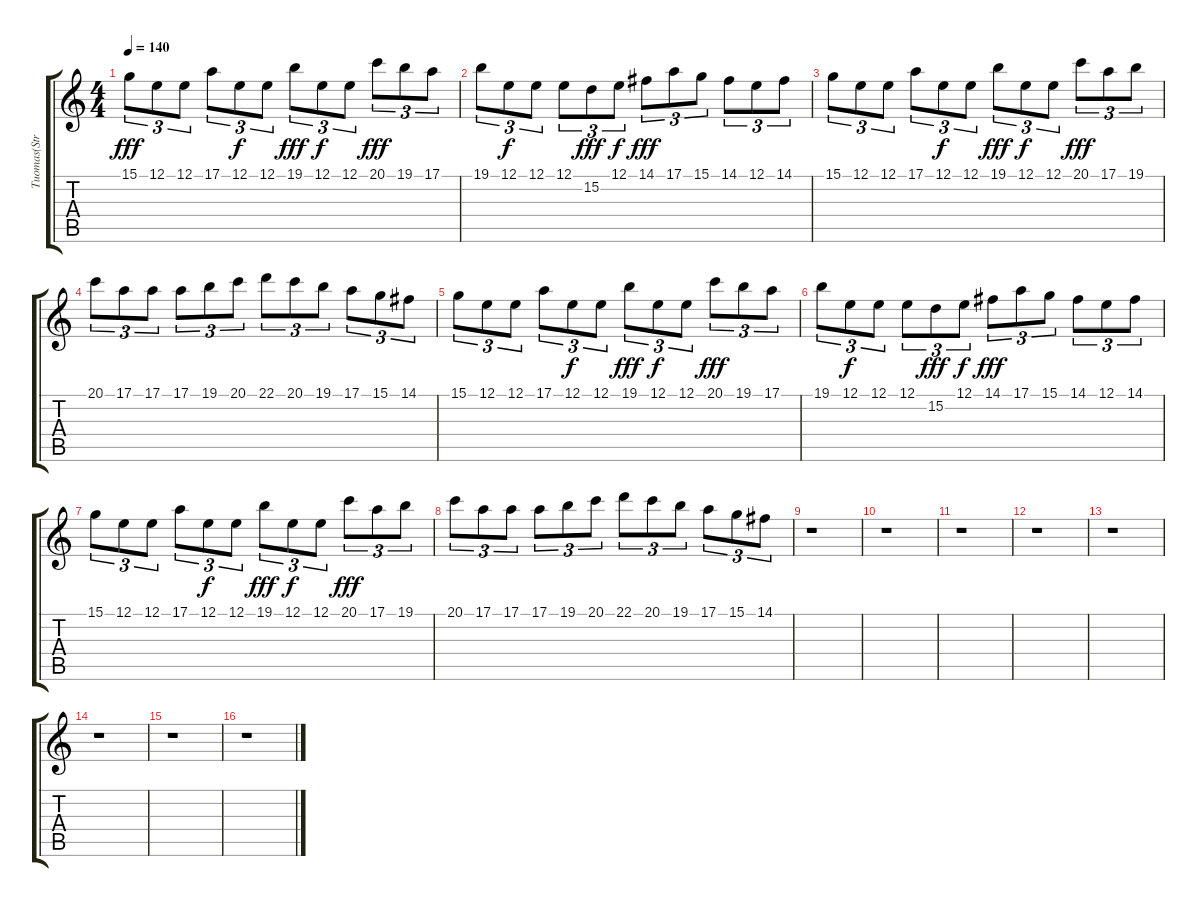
\track ("Tuomas(Strings)" "Tuomas(Str") {instrument stringensemble1}
\staff {score tabs}
\tuning (E4 B3 G3 D3 A2 E2) {hide}
\ts (4 4)
\tempo 140
\clef g2
\ks c
15.1.8{tu (3 2) dy fff} 12.1.8{tu (3 2)} 12.1.8{tu (3 2)} 17.1.8{tu (3 2)} 12.1.8{tu (3 2) dy f} 12.1.8{tu (3 2)} 19.1.8{tu (3 2) dy fff} 12.1.8{tu (3 2) dy f} 12.1.8{tu (3 2)} 20.1.8{tu (3 2) dy fff} 19.1.8{tu (3 2)} 17.1.8{tu (3 2)} |
19.1.8{tu (3 2)} 12.1.8{tu (3 2) dy f} 12.1.8{tu (3 2)} 12.1.8{tu (3 2)} 15.2.8{tu (3 2) dy fff} 12.1.8{tu (3 2) dy f} 14.1.8{tu (3 2) dy fff} 17.1.8{tu (3 2)} 15.1.8{tu (3 2)} 14.1.8{tu (3 2)} 12.1.8{tu (3 2)} 14.1.8{tu (3 2)} |
15.1.8{tu (3 2)} 12.1.8{tu (3 2)} 12.1.8{tu (3 2)} 17.1.8{tu (3 2)} 12.1.8{tu (3 2) dy f} 12.1.8{tu (3 2)} 19.1.8{tu (3 2) dy fff} 12.1.8{tu (3 2) dy f} 12.1.8{tu (3 2)} 20.1.8{tu (3 2) dy fff} 17.1.8{tu (3 2)} 19.1.8{tu (3 2)} |
20.1.8{tu (3 2)} 17.1.8{tu (3 2)} 17.1.8{tu (3 2)} 17.1.8{tu (3 2)} 19.1.8{tu (3 2)} 20.1.8{tu (3 2)} 22.1.8{tu (3 2)} 20.1.8{tu (3 2)} 19.1.8{tu (3 2)} 17.1.8{tu (3 2)} 15.1.8{tu (3 2)} 14.1.8{tu (3 2)} |
15.1.8{tu (3 2)} 12.1.8{tu (3 2)} 12.1.8{tu (3 2)} 17.1.8{tu (3 2)} 12.1.8{tu (3 2) dy f} 12.1.8{tu (3 2)} 19.1.8{tu (3 2) dy fff} 12.1.8{tu (3 2) dy f} 12.1.8{tu (3 2)} 20.1.8{tu (3 2) dy fff} 19.1.8{tu (3 2)} 17.1.8{tu (3 2)} |
19.1.8{tu (3 2)} 12.1.8{tu (3 2) dy f} 12.1.8{tu (3 2)} 12.1.8{tu (3 2)} 15.2.8{tu (3 2) dy fff} 12.1.8{tu (3 2) dy f} 14.1.8{tu (3 2) dy fff} 17.1.8{tu (3 2)} 15.1.8{tu (3 2)} 14.1.8{tu (3 2)} 12.1.8{tu (3 2)} 14.1.8{tu (3 2)} |
15.1.8{tu (3 2)} 12.1.8{tu (3 2)} 12.1.8{tu (3 2)} 17.1.8{tu (3 2)} 12.1.8{tu (3 2) dy f} 12.1.8{tu (3 2)} 19.1.8{tu (3 2) dy fff} 12.1.8{tu (3 2) dy f} 12.1.8{tu (3 2)} 20.1.8{tu (3 2) dy fff} 17.1.8{tu (3 2)} 19.1.8{tu (3 2)} |
20.1.8{tu (3 2)} 17.1.8{tu (3 2)} 17.1.8{tu (3 2)} 17.1.8{tu (3 2)} 19.1.8{tu (3 2)} 20.1.8{tu (3 2)} 22.1.8{tu (3 2)} 20.1.8{tu (3 2)} 19.1.8{tu (3 2)} 17.1.8{tu (3 2)} 15.1.8{tu (3 2)} 14.1.8{tu (3 2)} |
r.1 |
r.1 |
r.1 |
r.1 |
r.1 |
r.1 |
r.1 |
r.1
